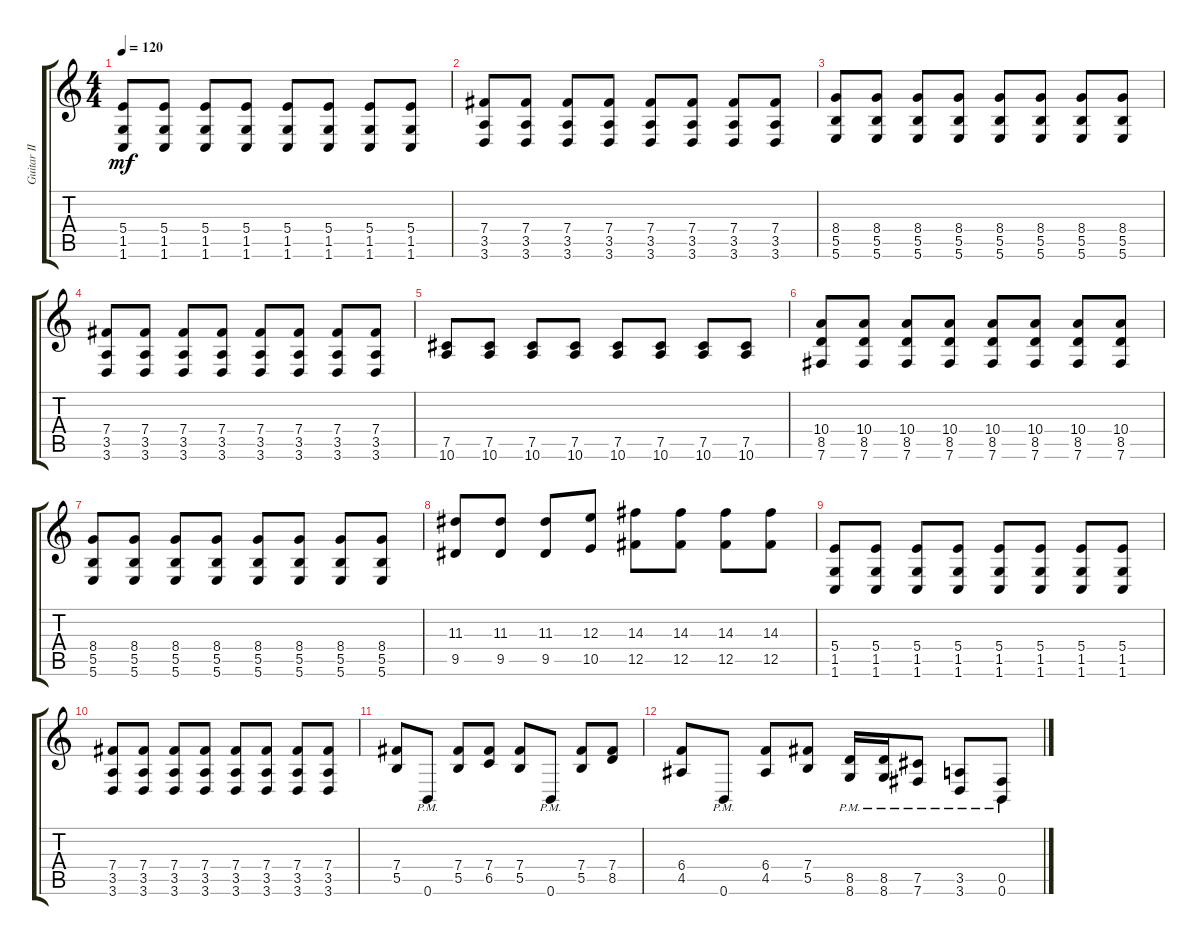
\track ("Guitar II" "Guitar II") {instrument distortionguitar}
\staff {score tabs}
\tuning (Db4 Ab3 E3 B2 Gb2 B1) {hide}
\ts (4 4)
\tempo 120
\clef g2
\ks c
(5.4 1.5 1.6).8{dy mf} (5.4 1.5 1.6).8 (5.4 1.5 1.6).8 (5.4 1.5 1.6).8 (5.4 1.5 1.6).8 (5.4 1.5 1.6).8 (5.4 1.5 1.6).8 (5.4 1.5 1.6).8 |
(7.4 3.5 3.6).8 (7.4 3.5 3.6).8 (7.4 3.5 3.6).8 (7.4 3.5 3.6).8 (7.4 3.5 3.6).8 (7.4 3.5 3.6).8 (7.4 3.5 3.6).8 (7.4 3.5 3.6).8 |
(8.4 5.5 5.6).8 (8.4 5.5 5.6).8 (8.4 5.5 5.6).8 (8.4 5.5 5.6).8 (8.4 5.5 5.6).8 (8.4 5.5 5.6).8 (8.4 5.5 5.6).8 (8.4 5.5 5.6).8 |
(7.4 3.5 3.6).8 (7.4 3.5 3.6).8 (7.4 3.5 3.6).8 (7.4 3.5 3.6).8 (7.4 3.5 3.6).8 (7.4 3.5 3.6).8 (7.4 3.5 3.6).8 (7.4 3.5 3.6).8 |
(7.5 10.6).8 (7.5 10.6).8 (7.5 10.6).8 (7.5 10.6).8 (7.5 10.6).8 (7.5 10.6).8 (7.5 10.6).8 (7.5 10.6).8 |
(10.4 8.5 7.6).8 (10.4 8.5 7.6).8 (10.4 8.5 7.6).8 (10.4 8.5 7.6).8 (10.4 8.5 7.6).8 (10.4 8.5 7.6).8 (10.4 8.5 7.6).8 (10.4 8.5 7.6).8 |
(8.4 5.5 5.6).8 (8.4 5.5 5.6).8 (8.4 5.5 5.6).8 (8.4 5.5 5.6).8 (8.4 5.5 5.6).8 (8.4 5.5 5.6).8 (8.4 5.5 5.6).8 (8.4 5.5 5.6).8 |
(11.3 9.5).8 (11.3 9.5).8 (11.3 9.5).8 (12.3 10.5).8 (14.3 12.5).8 (14.3 12.5).8 (14.3 12.5).8 (14.3 12.5).8 |
(5.4 1.5 1.6).8 (5.4 1.5 1.6).8 (5.4 1.5 1.6).8 (5.4 1.5 1.6).8 (5.4 1.5 1.6).8 (5.4 1.5 1.6).8 (5.4 1.5 1.6).8 (5.4 1.5 1.6).8 |
(7.4 3.5 3.6).8 (7.4 3.5 3.6).8 (7.4 3.5 3.6).8 (7.4 3.5 3.6).8 (7.4 3.5 3.6).8 (7.4 3.5 3.6).8 (7.4 3.5 3.6).8 (7.4 3.5 3.6).8 |
(7.4 5.5).8 0.6{pm}.8 (7.4 5.5).8 (7.4 6.5).8 (7.4 5.5).8 0.6{pm}.8 (7.4 5.5).8 (7.4 8.5).8 |
(6.4 4.5).8 0.6{pm}.8 (6.4 4.5).8 (7.4 5.5).8 (8.5{pm} 8.6{pm}).16 (8.5{pm} 8.6{pm}).16 (7.5{pm} 7.6{pm}).8 (3.5{pm} 3.6{pm}).8 (0.5{pm} 0.6{pm}).8
